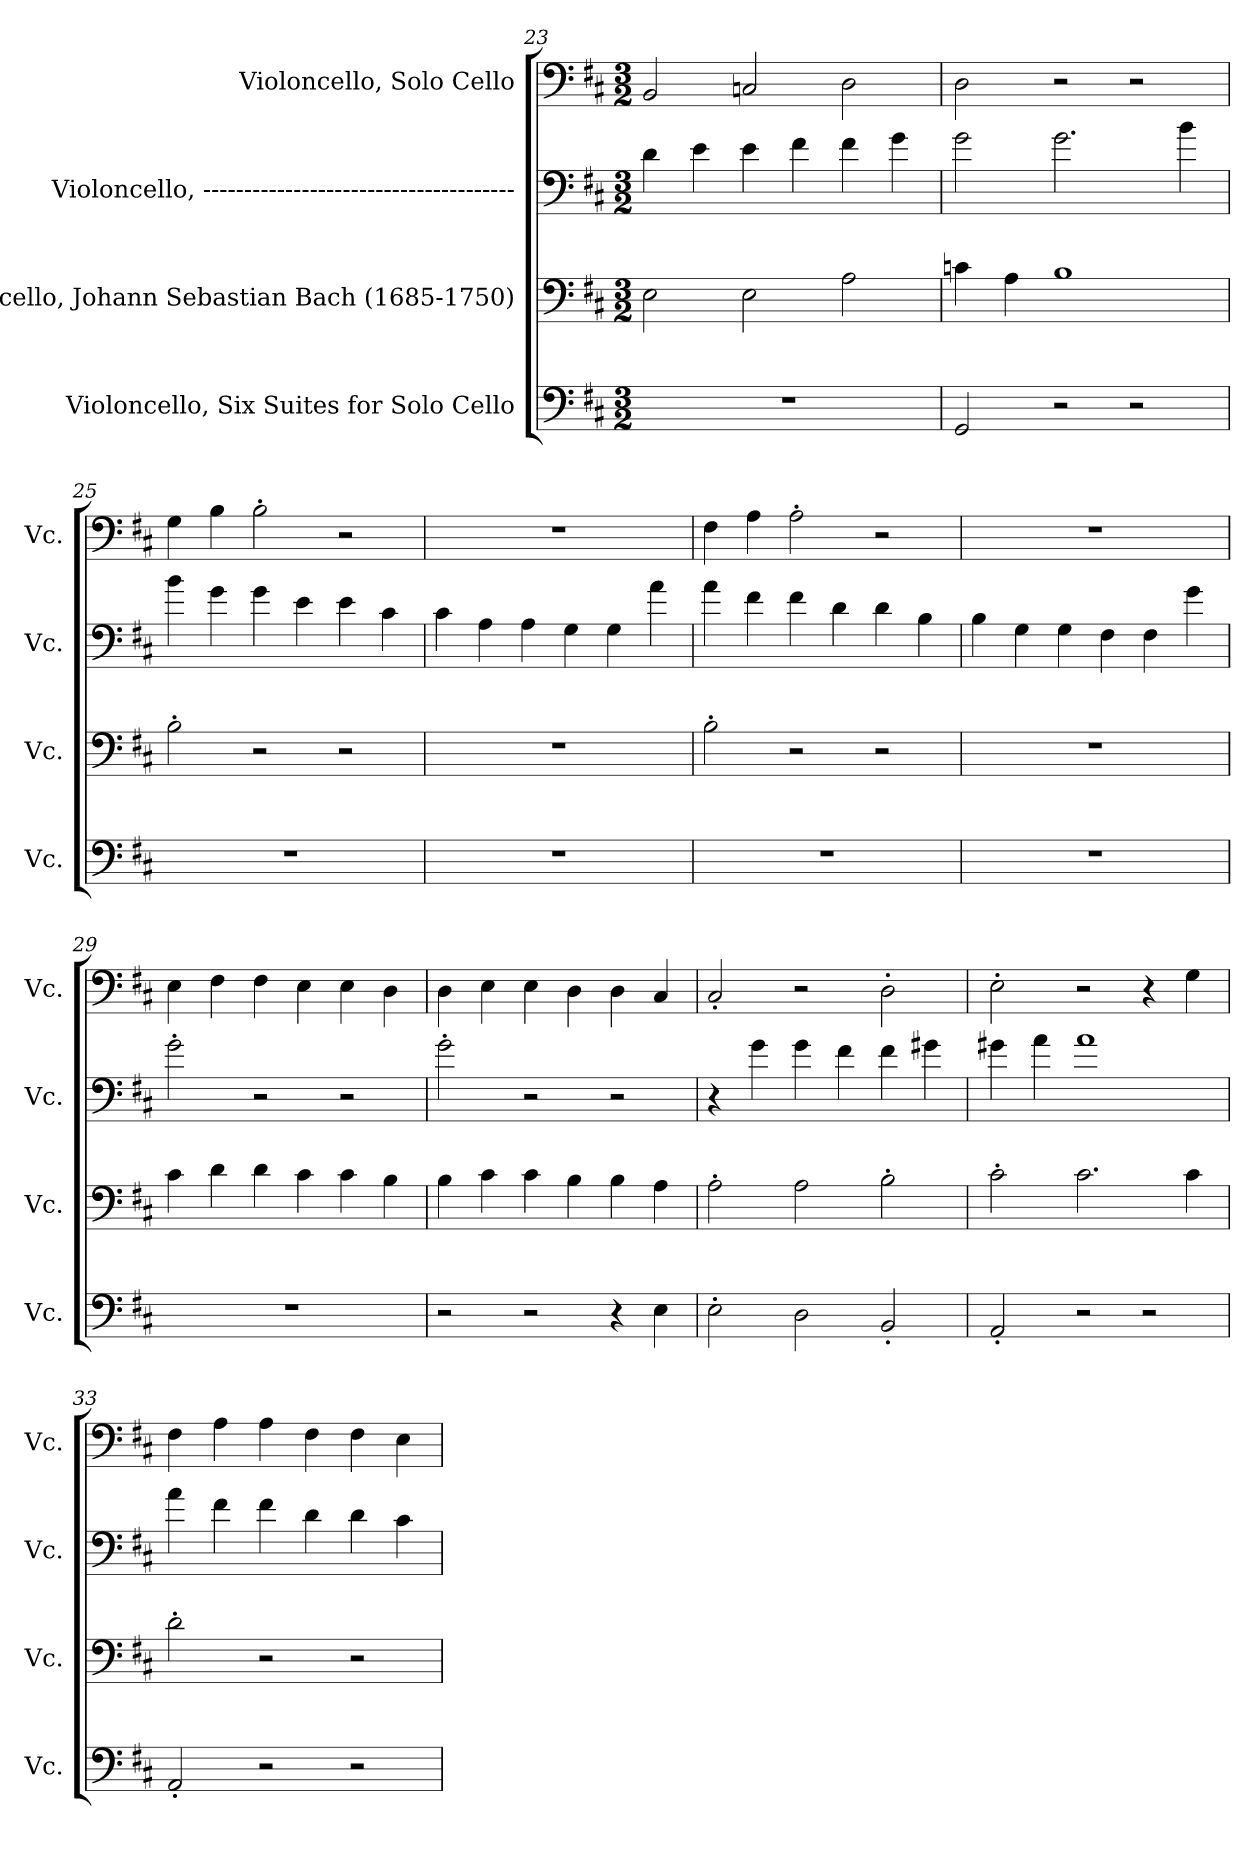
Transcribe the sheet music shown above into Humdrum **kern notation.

**kern	**kern	**kern	**kern
*part4	*part3	*part2	*part1
*staff4	*staff3	*staff2	*staff1
*I"Violoncello, Six Suites for Solo Cello	*I"Violoncello, Johann Sebastian Bach  (1685-1750)	*I"Violoncello, --------------------------------------	*I"Violoncello, Solo Cello
*I'Vc.	*I'Vc.	*I'Vc.	*I'Vc.
*clefF4	*clefF4	*clefF4	*clefF4
*k[f#c#]	*k[f#c#]	*k[f#c#]	*k[f#c#]
*M3/2	*M3/2	*M3/2	*M3/2
=23	=23	=23	=23
1.r	2E\	4d\	2BB/
.	.	4e\	.
.	2E\	4e\	2Cn/
.	.	4f#\	.
.	2A\	4f#\	2D\
.	.	4g\	.
=24	=24	=24	=24
2GG/	4cn\	2g\	2D\
.	4A\	.	.
2r	1B	2.g\	2r
2r	.	.	2r
.	.	4b\	.
!!LO:LB:g=z
=25	=25	=25	=25
1.r	2B'\	4b\	4G\
.	.	4g\	4B\
.	2r	4g\	2B'\
.	.	4e\	.
.	2r	4e\	2r
.	.	4c#\	.
=26	=26	=26	=26
1.r	1.r	4c#\	1.r
.	.	4A\	.
.	.	4A\	.
.	.	4G\	.
.	.	4G\	.
.	.	4a\	.
=27	=27	=27	=27
1.r	2B'\	4a\	4F#\
.	.	4f#\	4A\
.	2r	4f#\	2A'\
.	.	4d\	.
.	2r	4d\	2r
.	.	4B\	.
=28	=28	=28	=28
1.r	1.r	4B\	1.r
.	.	4G\	.
.	.	4G\	.
.	.	4F#\	.
.	.	4F#\	.
.	.	4g\	.
=29	=29	=29	=29
1.r	4c#\	2g'\	4E\
.	4d\	.	4F#\
.	4d\	2r	4F#\
.	4c#\	.	4E\
.	4c#\	2r	4E\
.	4B\	.	4D\
!!LO:PB:g=z
=30	=30	=30	=30
2r	4B\	2g'\	4D\
.	4c#\	.	4E\
2r	4c#\	2r	4E\
.	4B\	.	4D\
4r	4B\	2r	4D\
4E\	4A\	.	4C#/
=31	=31	=31	=31
2E'\	2A'\	4r	2C#'/
.	.	4g\	.
2D\	2A\	4g\	2r
.	.	4f#\	.
2BB'/	2B'\	4f#\	2D'\
.	.	4g#X\	.
=32	=32	=32	=32
2AA'/	2c#'\	4g#X\	2E'\
.	.	4a\	.
2r	2.c#\	1a	2r
2r	.	.	4r
.	4c#\	.	4G\
=33	=33	=33	=33
2AA'/	2d'\	4a\	4F#\
.	.	4f#\	4A\
2r	2r	4f#\	4A\
.	.	4d\	4F#\
2r	2r	4d\	4F#\
.	.	4c#\	4E\
=	=	=	=
*-	*-	*-	*-
